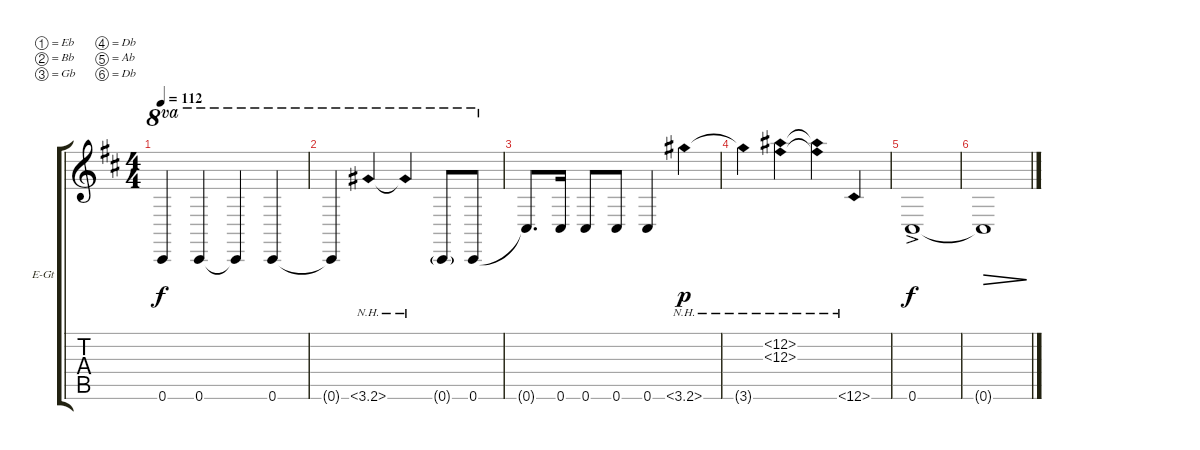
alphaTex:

\defaultSystemsLayout 4
\bracketExtendMode groupsimilarinstruments
\firstSystemTrackNameOrientation horizontal
\otherSystemsTrackNameOrientation horizontal
\track ("Electric Guitar" "E-Gt") {instrument electricguitarclean}
\staff {score tabs}
\tuning (Eb4 Bb3 Gb3 Db3 Ab2 Db2)
\ts (4 4)
\tempo 112
\clef g2
\scale
1.06305
\ks d
0.6{t}.4{ot 8va dy f} 0.6.4{ot 8va} 0.6{t}.4{ot 8va} 0.6.4{ot 8va} |
\scale
0.936948 0.6{t}.4{ot 8va} 3.6{nh}.4{ot 8va} 3.6{nh t}.4{ot 8va} 0.6{g}.8{ot 8va} 0.6.8{ot 8va} |
\scale
1.06305 0.6{t}.8{d} 0.6.16 0.6.8 0.6.8 0.6.4 3.6{nh}.4{dy p} |
\scale
0.936948 3.6{nh t}.4 (12.2{nh} 12.3{nh}).4 (12.3{nh t} 12.2{nh t}).4 12.6{nh}.4 |
\scale
1.06305 0.6{ac}.1{dy f} |
\scale
0.936948 0.6{t}.1{dec} |
\scale
1.06305 |
\scale
0.936948 |
\scale
1.06305 |
\scale
0.936948 |
\scale
1.06305 |
\scale
0.936948
